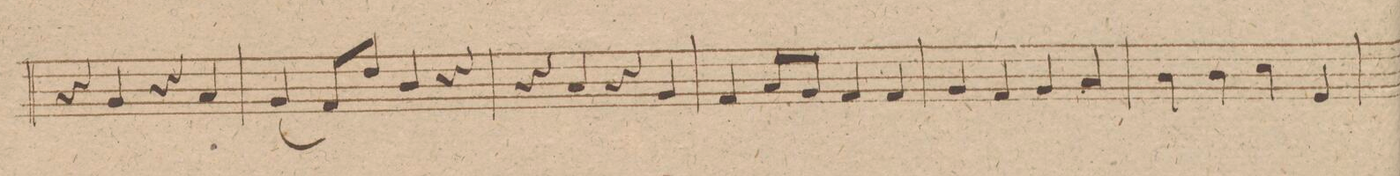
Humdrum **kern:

**kern	**dynam
*I"Viola	*
*clefC3	*
*k[f#]	*
*met(c)	*
*M4/4	*
4r	.
4A	.
4r	.
4B	.
=12	=12
(<4A	.
8GL)	.
8eJ	.
4c/	.
4r	.
=13	=13
4r	.
4B	.
4r	.
4A	.
=14	=14
4G	.
8BL	.
8AJ	.
4G	.
4G	.
=15	=15
4A	.
4G	.
4A	.
4B	.
=16	=16
4c	.
4c	.
4d	.
4F#	.
=17	=17
*-	*-
